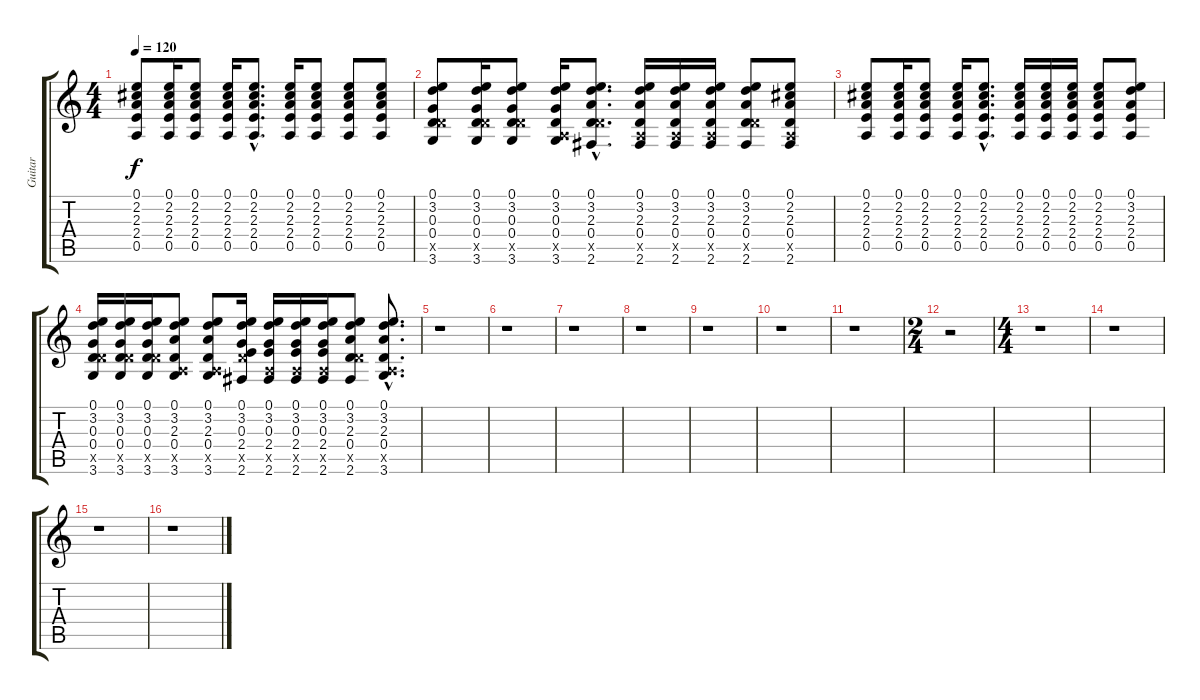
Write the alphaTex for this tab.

\track ("Guitar" "Guitar") {instrument acousticguitarsteel}
\staff {score tabs}
\tuning (E4 B3 G3 D3 A2 E2) {hide}
\ts (4 4)
\tempo 120
\clef g2
\ks c
(0.1 2.2 2.3 2.4 0.5).8{dy f} (0.1 2.2 2.3 2.4 0.5).16 (0.1 2.2 2.3 2.4 0.5).8 (0.1 2.2 2.3 2.4 0.5).16 (0.1{hac} 2.2{hac} 2.3{hac} 2.4{hac} 0.5{hac}).8{d} (0.1 2.2 2.3 2.4 0.5).16 (0.1 2.2 2.3 2.4 0.5).8 (0.1 2.2 2.3 2.4 0.5).8 (0.1 2.2 2.3 2.4 0.5).8 |
(0.1 3.2 0.3 0.4 5.5{x} 3.6).8 (0.1 3.2 0.3 0.4 5.5{x} 3.6).16 (0.1 3.2 0.3 0.4 5.5{x} 3.6).8 (0.1 3.2 0.3 0.4 0.5{x} 3.6).16 (0.1{hac} 3.2{hac} 2.3{hac} 0.4{hac} 5.5{hac x} 2.6{hac}).8{d} (0.1 3.2 2.3 0.4 0.5{x} 2.6).16 (0.1 3.2 2.3 0.4 0.5{x} 2.6).16 (0.1 3.2 2.3 0.4 0.5{x} 2.6).16 (0.1 3.2 2.3 0.4 5.5{x} 2.6).8 (0.1 2.2 2.3 0.4 0.5{x} 2.6).8 |
(0.1 2.2 2.3 2.4 0.5).8 (0.1 2.2 2.3 2.4 0.5).16 (0.1 2.2 2.3 2.4 0.5).8 (0.1 2.2 2.3 2.4 0.5).16 (0.1{hac} 2.2{hac} 2.3{hac} 2.4{hac} 0.5{hac}).8{d} (0.1 2.2 2.3 2.4 0.5).16 (0.1 2.2 2.3 2.4 0.5).16 (0.1 2.2 2.3 2.4 0.5).16 (0.1 2.2 2.3 2.4 0.5).8 (0.1 3.2 2.3 2.4 0.5).8 |
(0.1 3.2 0.3 0.4 5.5{x} 3.6).16 (0.1 3.2 0.3 0.4 5.5{x} 3.6).16 (0.1 3.2 0.3 0.4 5.5{x} 3.6).16 (0.1 3.2 2.3 0.4 0.5{x} 3.6).8 (0.1 3.2 2.3 0.4 0.5{x} 3.6).8 (0.1 3.2 0.3 2.4 5.5{x} 2.6).16 (0.1 3.2 0.3 2.4 0.5{x} 2.6).16 (0.1 3.2 0.3 2.4 0.5{x} 2.6).16 (0.1 3.2 0.3 2.4 0.5{x} 2.6).16 (0.1 3.2 2.3 0.4 5.5{x} 2.6).8 (0.1{hac} 3.2{hac} 2.3{hac} 0.4{hac} 0.5{hac x} 3.6{hac}).8{d} |
r.1 |
r.1 |
r.1 |
r.1 |
r.1 |
r.1 |
r.1 |
\ts (2 4)
r.2 |
\ts (4 4)
r.1 |
r.1 |
r.1 |
r.1
